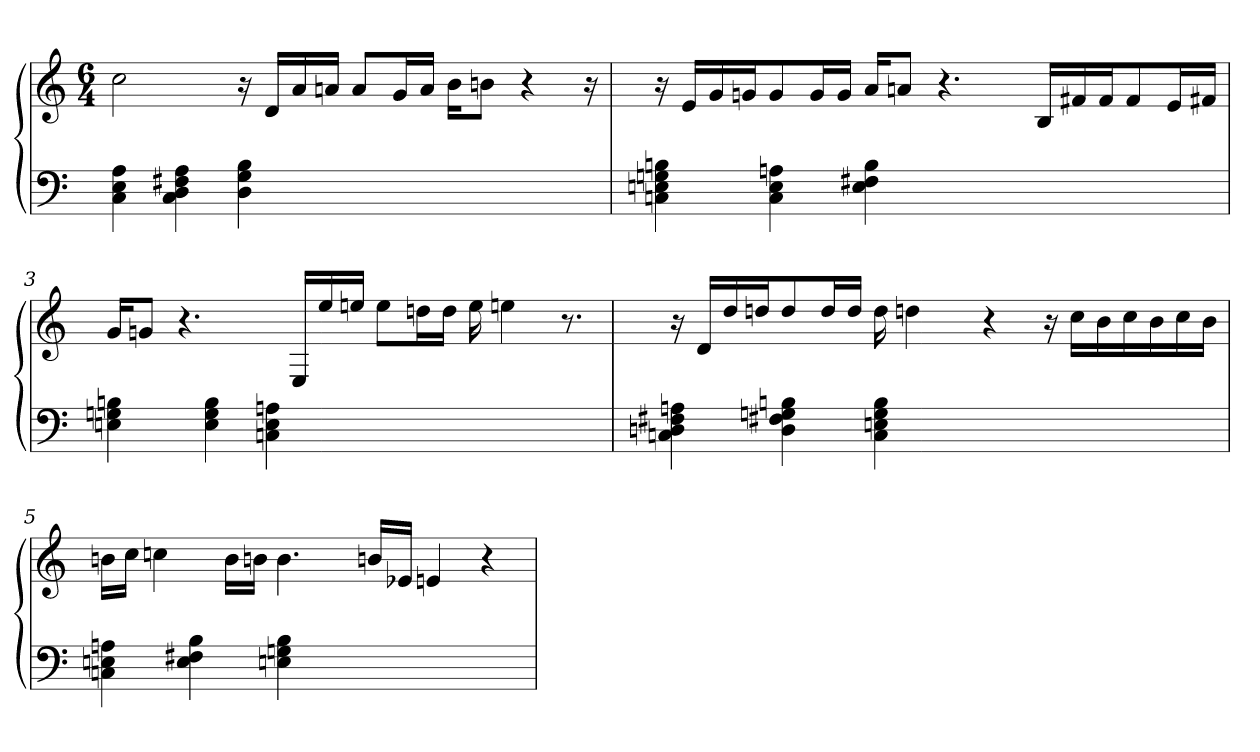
**kern	**kern
*part2	*part1
*staff2	*staff1
*	*M6/4
=1	=1
4A 4C 4E	2cc
4D 4F#X 4A 4C	.
4G 4B 4D	16r
.	16dLL
.	16a
.	16anJJ
2.ryy	8aL
.	16gL
.	16aJJ
.	16bKL
.	8bnJ
.	4r
.	16r
=2	=2
4Cn 4En 4Gn 4Bn	16r
.	16eLL
.	16g
.	16gnJ
4An 4C 4E	8g
.	16gL
.	16gJJ
4B 4E 4F#X	16aKL
.	8anJ
.	4.r
2.ryy	.
.	16BLL
.	16f#X
.	16f#J
.	8f#
.	16eL
.	16f#XJJ
=3	=3
4En 4Gn 4Bn	16gKL
.	8gnJ
.	4.r
4E 4G 4B	.
4An 4Cn 4E	.
.	16ELL
.	16ee
.	16eenJJ
2.ryy	8eeL
.	16ddnL
.	16ddJJ
.	16ee
.	4een
.	8.r
=4	=4
4Dn 4F#X 4An 4Cn	16r
.	16dLL
.	16dd
.	16ddnJ
4Gn 4Bn 4D 4F#X	8dd
.	16ddL
.	16ddJJ
4C 4En 4G 4B	16dd
.	4ddn
2.ryy	.
.	4r
.	16r
.	16ccLL
.	16b
.	16cc
.	16b
.	16cc
.	16bJJ
=5	=5
4An 4Cn 4En	16bnLL
.	16ccJJ
.	4ccn
4B 4E 4F#X	.
.	16bLL
.	16bnJJ
4En 4Gn 4B	4.b
2.ryy	.
.	16bnLL
.	16e-XJJ
.	4en
.	4r
=	=
*-	*-
